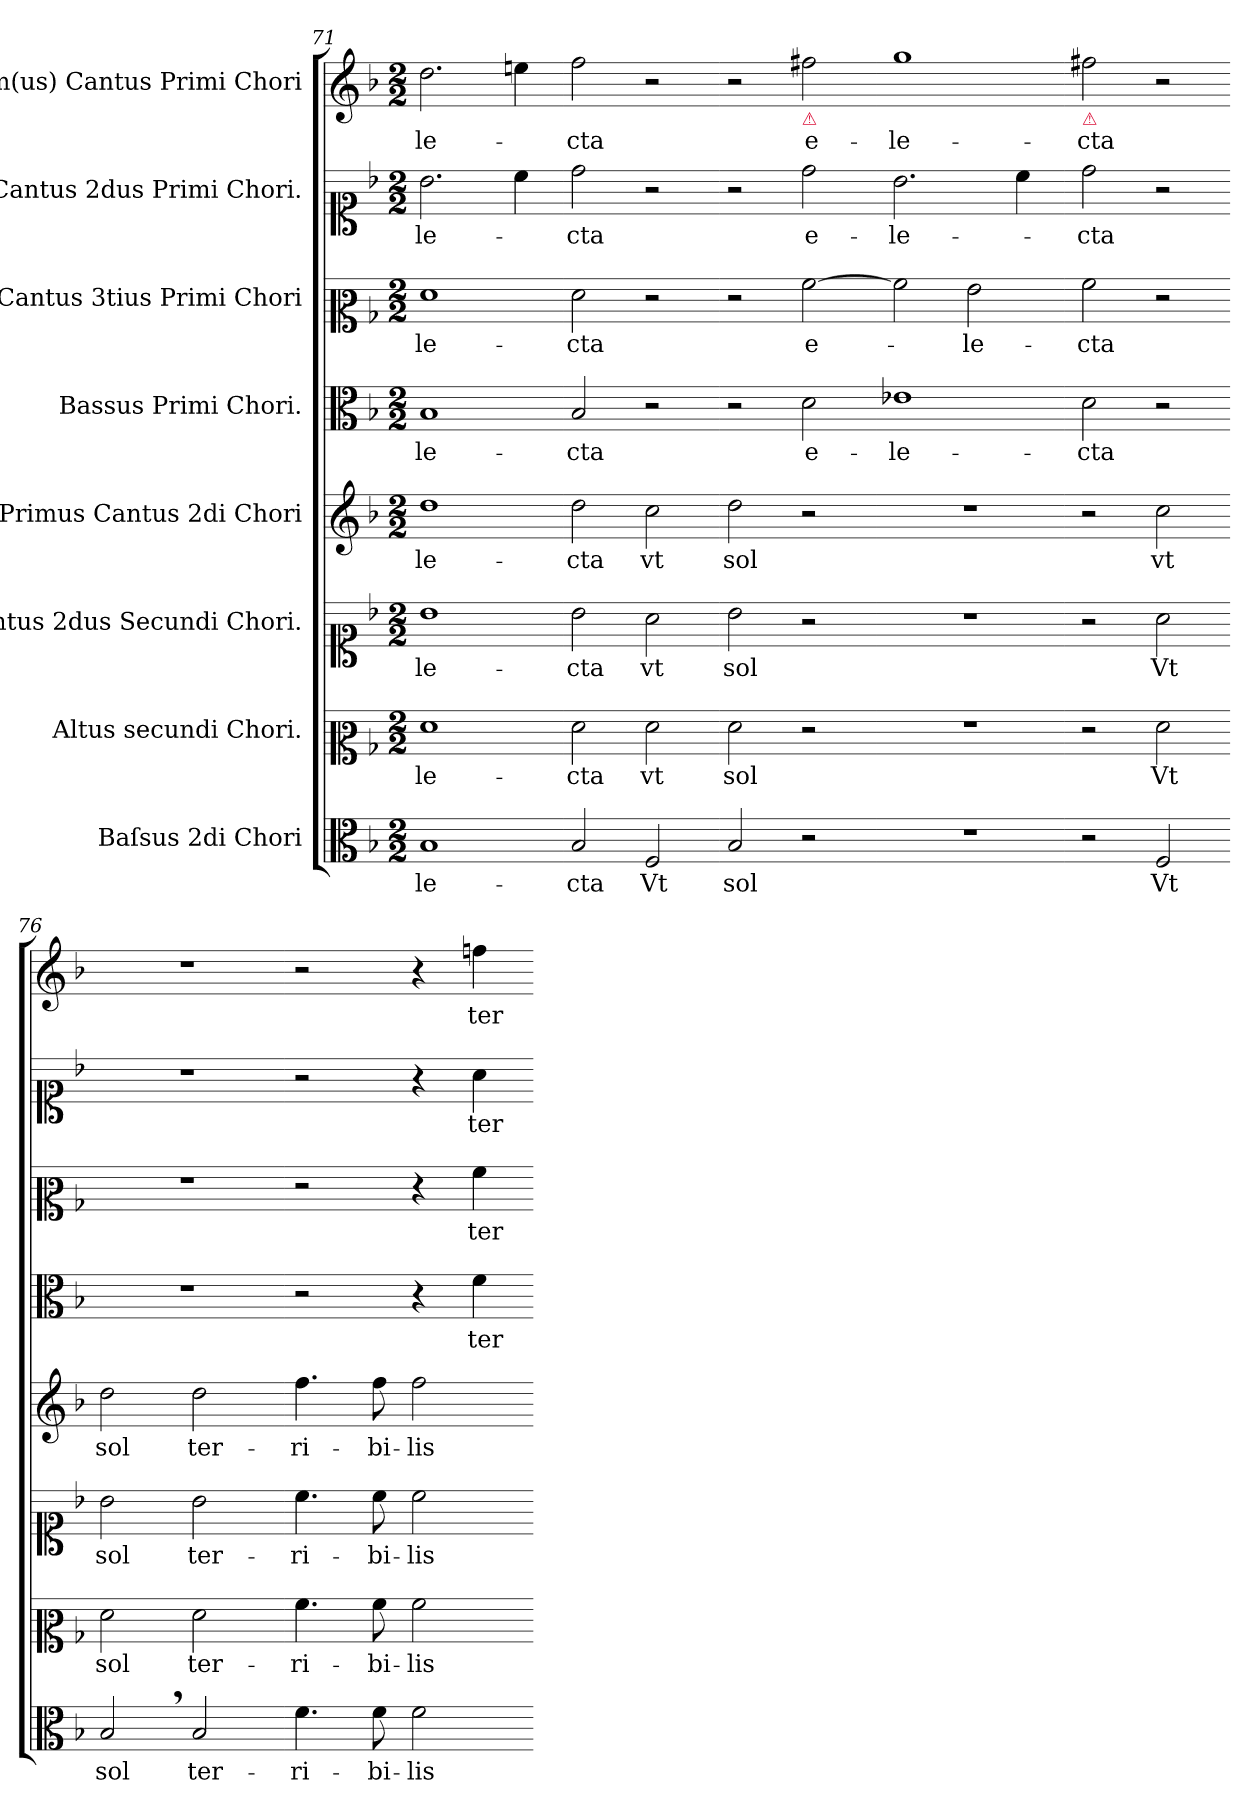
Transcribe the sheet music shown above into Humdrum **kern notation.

**kern	**text	**kern	**text	**kern	**text	**kern	**text	**kern	**text	**kern	**text	**kern	**text	**kern	**text
*part8	*part8	*part7	*part7	*part6	*part6	*part5	*part5	*part4	*part4	*part3	*part3	*part2	*part2	*part1	*part1
*staff8	*staff8	*staff7	*staff7	*staff6	*staff6	*staff5	*staff5	*staff4	*staff4	*staff3	*staff3	*staff2	*staff2	*staff1	*staff1
*I"Baſsus 2di Chori	*	*I"Altus secundi Chori.	*	*I"Cantus 2dus Secundi Chori.	*	*I"Primus Cantus 2di Chori	*	*I"Bassus Primi Chori.	*	*I"Cantus 3tius Primi Chori	*	*I"Cantus 2dus Primi Chori.	*	*I"Im(us) Cantus Primi Chori	*
*clefC3	*	*clefC2	*	*clefC1	*	*clefG2	*	*clefC3	*	*clefC2	*	*clefC1	*	*clefG2	*
*k[b-]	*	*k[b-]	*	*k[b-]	*	*k[b-]	*	*k[b-]	*	*k[b-]	*	*k[b-]	*	*k[b-]	*
*M2/2	*	*M2/2	*	*M2/2	*	*M2/2	*	*M2/2	*	*M2/2	*	*M2/2	*	*M2/2	*
=71	=71	=71	=71	=71	=71	=71	=71	=71	=71	=71	=71	=71	=71	=71	=71
1B-	-le-	1f	-le-	1b-	-le-	1dd	-le-	1B-	-le-	1f	-le-	2.b-\	-le-	2.dd\	-le-
.	.	.	.	.	.	.	.	.	.	.	.	4cc\	.	4een\	.
=72-	=72-	=72-	=72-	=72-	=72-	=72-	=72-	=72-	=72-	=72-	=72-	=72-	=72-	=72-	=72-
2B-/	-cta	2f\	-cta	2b-\	-cta	2dd\	-cta	2B-/	-cta	2f\	-cta	2dd\	-cta	2ff\	-cta
2F/	Vt	2f\	vt	2a\	vt	2cc\	vt	2r	.	2r	.	2r	.	2r	.
=73-	=73-	=73-	=73-	=73-	=73-	=73-	=73-	=73-	=73-	=73-	=73-	=73-	=73-	=73-	=73-
2B-/	sol	2f\	sol	2b-\	sol	2dd\	sol	2r	.	2r	.	2r	.	2r	.
!	!	!	!	!	!	!	!	!	!	!	!	!	!	!LO:TX:b:color=crimson:t=⚠	!
2r	.	2r	.	2r	.	2r	.	2d\	e-	[2a\	e-	2dd\	e-	2ff#X\	e-
=74-	=74-	=74-	=74-	=74-	=74-	=74-	=74-	=74-	=74-	=74-	=74-	=74-	=74-	=74-	=74-
1r	.	1r	.	1r	.	1r	.	1e-X	-le-	2a\]	.	2.b-\	-le-	1gg	-le-
.	.	.	.	.	.	.	.	.	.	2g\	-le-	.	.	.	.
.	.	.	.	.	.	.	.	.	.	.	.	4cc\	.	.	.
=75-	=75-	=75-	=75-	=75-	=75-	=75-	=75-	=75-	=75-	=75-	=75-	=75-	=75-	=75-	=75-
!	!	!	!	!	!	!	!	!	!	!	!	!	!	!LO:TX:b:color=crimson:t=⚠	!
2r	.	2r	.	2r	.	2r	.	2d\	-cta	2a\	-cta	2dd\	-cta	2ff#X\	-cta
2F/	Vt	2f\	Vt	2a\	Vt	2cc\	vt	2r	.	2r	.	2r	.	2r	.
=76-	=76-	=76-	=76-	=76-	=76-	=76-	=76-	=76-	=76-	=76-	=76-	=76-	=76-	=76-	=76-
2B-,</	sol	2f\	sol	2b-\	sol	2dd\	sol	1r	.	1r	.	1r	.	1r	.
2B-/	ter-	2f\	ter-	2b-\	ter-	2dd\	ter-	.	.	.	.	.	.	.	.
=77-	=77-	=77-	=77-	=77-	=77-	=77-	=77-	=77-	=77-	=77-	=77-	=77-	=77-	=77-	=77-
4.f\	-ri-	4.a\	-ri-	4.cc\	-ri-	4.ff\	-ri-	2r	.	2r	.	2r	.	2r	.
8f\	-bi-	8a\	-bi-	8cc\	-bi-	8ff\	-bi-	.	.	.	.	.	.	.	.
2f\	-lis	2a\	-lis	2cc\	-lis	2ff\	-lis	4r	.	4r	.	4r	.	4r	.
.	.	.	.	.	.	.	.	4f\	ter-	4a\	ter-	4a\	ter-	4ffn\	ter-
=-	=-	=-	=-	=-	=-	=-	=-	=-	=-	=-	=-	=-	=-	=-	=-
*-	*-	*-	*-	*-	*-	*-	*-	*-	*-	*-	*-	*-	*-	*-	*-
